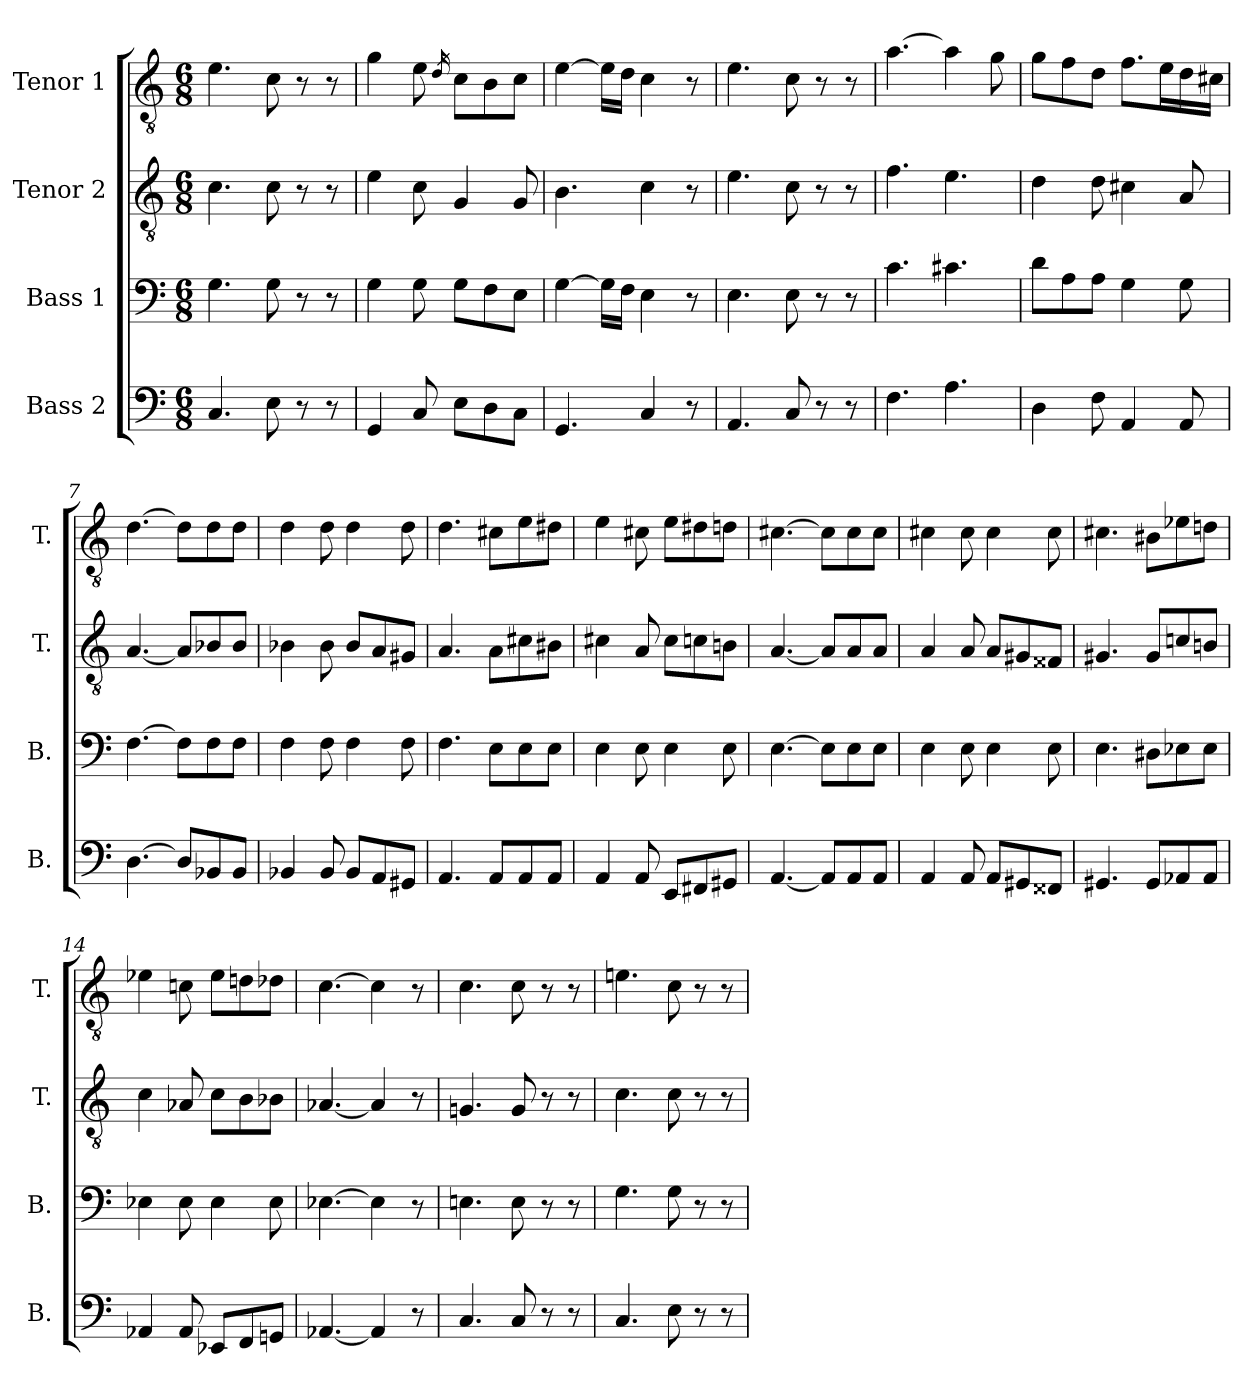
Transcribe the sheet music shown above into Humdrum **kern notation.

**kern	**kern	**kern	**kern
*part4	*part3	*part2	*part1
*staff4	*staff3	*staff2	*staff1
*I"Bass 2	*I"Bass 1	*I"Tenor 2	*I"Tenor 1
*I'B.	*I'B.	*I'T.	*I'T.
!!LO:PB:g=z
*clefF4	*clefF4	*clefGv2	*clefGv2
*	*	*ITrd7c12	*ITrd7c12
*k[]	*k[]	*k[]	*k[]
*C:	*C:	*C:	*C:
*M6/8	*M6/8	*M6/8	*M6/8
=1	=1	=1	=1
4.Ci/	4.Gi\	4.Ci\	4.Ei\
8Ei\	8Gi\	8Ci\	8Ci\
8r	8r	8r	8r
8r	8r	8r	8r
=2	=2	=2	=2
4GGi/	4Gi\	4Ei\	4Gi\
8Ci/	8Gi\	8Ci\	8Ei\
.	.	.	16qDi/
8Ei\L	8Gi\L	4GGi/	8Ci\L
8Di\	8Fi\	.	8BBi\
8Ci\J	8Ei\J	8GGi/	8Ci\J
=3	=3	=3	=3
4.GGi/	[4Gi\	4.BBi\	[4Ei\
.	16Gi\LL]	.	16Ei\LL]
.	16Fi\JJ	.	16Di\JJ
4Ci/	4Ei\	4Ci\	4Ci\
8r	8r	8r	8r
=4	=4	=4	=4
4.AAi/	4.Ei\	4.Ei\	4.Ei\
8Ci/	8Ei\	8Ci\	8Ci\
8r	8r	8r	8r
8r	8r	8r	8r
=5	=5	=5	=5
4.Fi\	4.ci\	4.Fi\	[4.Ai\
4.Ai\	4.c#Xi\	4.Ei\	4Ai\]
.	.	.	8Gi\
=6	=6	=6	=6
4Di\	8di\L	4Di\	8Gi\L
.	8Ai\	.	8Fi\
8Fi\	8Ai\J	8Di\	8Di\J
4AAi/	4Gi\	4C#Xi\	8.Fi\L
.	.	.	16Ei\L
8AAi/	8Gi\	8AAi/	16Di\
.	.	.	16C#Xi\JJ
!!LO:LB:g=z
=7	=7	=7	=7
[4.Di\	[4.Fi\	[4.AAi/	[4.Di\
8Di/L]	8Fi\L]	8AAi/L]	8Di\L]
8BB-Xi/	8Fi\	8BB-Xi/	8Di\
8BB-i/J	8Fi\J	8BB-i/J	8Di\J
=8	=8	=8	=8
4BB-Xi/	4Fi\	4BB-Xi\	4Di\
8BB-i/	8Fi\	8BB-i\	8Di\
8BB-i/L	4Fi\	8BB-i/L	4Di\
8AAi/	.	8AAi/	.
8GG#Xi/J	8Fi\	8GG#Xi/J	8Di\
=9	=9	=9	=9
4.AAi/	4.Fi\	4.AAi/	4.Di\
8AAi/L	8Ei\L	8AAi\L	8C#Xi\L
8AAi/	8Ei\	8C#Xi\	8Ei\
8AAi/J	8Ei\J	8BB#Xi\J	8D#Xi\J
=10	=10	=10	=10
4AAi/	4Ei\	4C#Xi\	4Ei\
8AAi/	8Ei\	8AAi/	8C#Xi\
8EEi/L	4Ei\	8C#i\L	8Ei\L
8FF#Xi/	.	8Cni\	8D#Xi\
8GG#Xi/J	8Ei\	8BBni\J	8Dni\J
=11	=11	=11	=11
[4.AAi/	[4.Ei\	[4.AAi/	[4.C#Xi\
8AAi/L]	8Ei\L]	8AAi/L]	8C#i\L]
8AAi/	8Ei\	8AAi/	8C#i\
8AAi/J	8Ei\J	8AAi/J	8C#i\J
=12	=12	=12	=12
4AAi/	4Ei\	4AAi/	4C#Xi\
8AAi/	8Ei\	8AAi/	8C#i\
8AAi/L	4Ei\	8AAi/L	4C#i\
8GG#Xi/	.	8GG#Xi/	.
8FF##Xi/J	8Ei\	8FF##Xi/J	8C#i\
!!LO:PB:g=z
=13	=13	=13	=13
4.GG#Xi/	4.Ei\	4.GG#Xi/	4.C#Xi\
8GG#i/L	8D#Xi\L	8GG#i/L	8BB#Xi\L
8AA-Xi/	8E-Xi\	8Cni/	8E-Xi\
8AA-i/J	8E-i\J	8BBni/J	8Dni\J
=14	=14	=14	=14
4AA-Xi/	4E-Xi\	4Ci\	4E-Xi\
8AA-i/	8E-i\	8AA-Xi/	8Cni\
8EE-Xi/L	4E-i\	8Ci\L	8E-i\L
8FFi/	.	8BBi\	8Dni\
8GGni/J	8E-i\	8BB-Xi\J	8D-Xi\J
=15	=15	=15	=15
[4.AA-Xi/	[4.E-Xi\	[4.AA-Xi/	[4.Ci\
4AA-i/]	4E-i\]	4AA-i/]	4Ci\]
8r	8r	8r	8r
=16	=16	=16	=16
4.Ci/	4.Eni\	4.GGni/	4.Ci\
8Ci/	8Ei\	8GGi/	8Ci\
8r	8r	8r	8r
8r	8r	8r	8r
=17	=17	=17	=17
4.Ci/	4.Gi\	4.Ci\	4.Eni\
8Ei\	8Gi\	8Ci\	8Ci\
8r	8r	8r	8r
8r	8r	8r	8r
=	=	=	=
*-	*-	*-	*-
